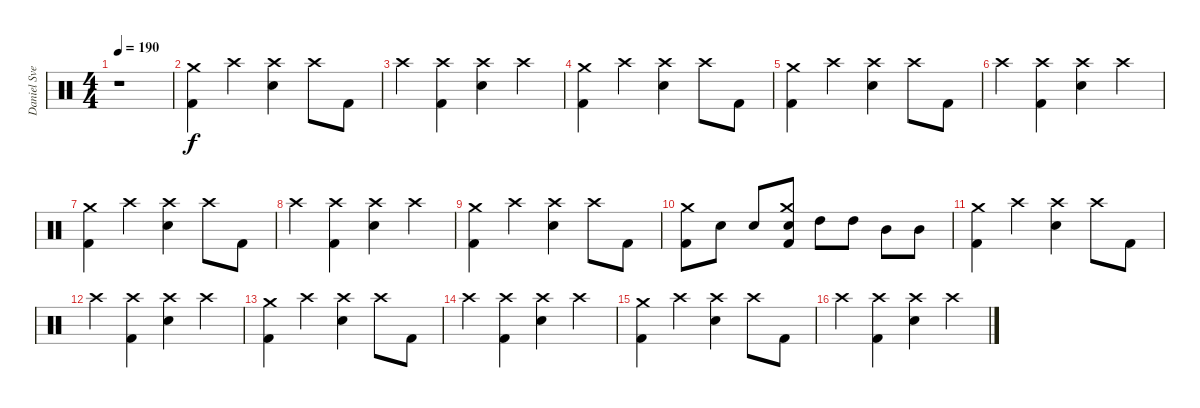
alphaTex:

\track ("Daniel Svensson" "Daniel Sve") {instrument percussion}
\staff {score}
\articulation defaults
\ts (4 4)
\tempo 190
\clef neutral
\ks c
r.1{dy f} |
("Kick (hit) 2" "Crash medium (hit)").4 "Crash high (hit)".4 ("Electric Snare (hit)" "Crash high (hit)").4 "Crash high (hit)".8 "Kick (hit) 2".8 |
"Crash high (hit)".4 ("Kick (hit) 2" "Crash high (hit)").4 ("Electric Snare (hit)" "Crash high (hit)").4 "Crash high (hit)".4 |
("Kick (hit) 2" "Crash medium (hit)").4 "Crash high (hit)".4 ("Electric Snare (hit)" "Crash high (hit)").4 "Crash high (hit)".8 "Kick (hit) 2".8 |
("Kick (hit) 2" "Crash medium (hit)").4 "Crash high (hit)".4 ("Electric Snare (hit)" "Crash high (hit)").4 "Crash high (hit)".8 "Kick (hit) 2".8 |
"Crash high (hit)".4 ("Kick (hit) 2" "Crash high (hit)").4 ("Electric Snare (hit)" "Crash high (hit)").4 "Crash high (hit)".4 |
("Kick (hit) 2" "Crash medium (hit)").4 "Crash high (hit)".4 ("Electric Snare (hit)" "Crash high (hit)").4 "Crash high (hit)".8 "Kick (hit) 2".8 |
"Crash high (hit)".4 ("Kick (hit) 2" "Crash high (hit)").4 ("Electric Snare (hit)" "Crash high (hit)").4 "Crash high (hit)".4 |
("Kick (hit) 2" "Crash medium (hit)").4 "Crash high (hit)".4 ("Electric Snare (hit)" "Crash high (hit)").4 "Crash high (hit)".8 "Kick (hit) 2".8 |
("Kick (hit) 2" "Crash medium (hit)").8 "Electric Snare (hit)".8 "Electric Snare (hit)".8 ("Electric Snare (hit)" "Kick (hit) 2" "Crash medium (hit)").8 "High Tom (hit)".8 "High Tom (hit)".8 "Mid Tom (hit)".8 "Mid Tom (hit)".8 |
("Kick (hit) 2" "Crash medium (hit)").4 "Crash high (hit)".4 ("Electric Snare (hit)" "Crash high (hit)").4 "Crash high (hit)".8 "Kick (hit) 2".8 |
"Crash high (hit)".4 ("Kick (hit) 2" "Crash high (hit)").4 ("Electric Snare (hit)" "Crash high (hit)").4 "Crash high (hit)".4 |
("Kick (hit) 2" "Crash medium (hit)").4 "Crash high (hit)".4 ("Electric Snare (hit)" "Crash high (hit)").4 "Crash high (hit)".8 "Kick (hit) 2".8 |
"Crash high (hit)".4 ("Kick (hit) 2" "Crash high (hit)").4 ("Electric Snare (hit)" "Crash high (hit)").4 "Crash high (hit)".4 |
("Kick (hit) 2" "Crash medium (hit)").4 "Crash high (hit)".4 ("Electric Snare (hit)" "Crash high (hit)").4 "Crash high (hit)".8 "Kick (hit) 2".8 |
"Crash high (hit)".4 ("Kick (hit) 2" "Crash high (hit)").4 ("Electric Snare (hit)" "Crash high (hit)").4 "Crash high (hit)".4
